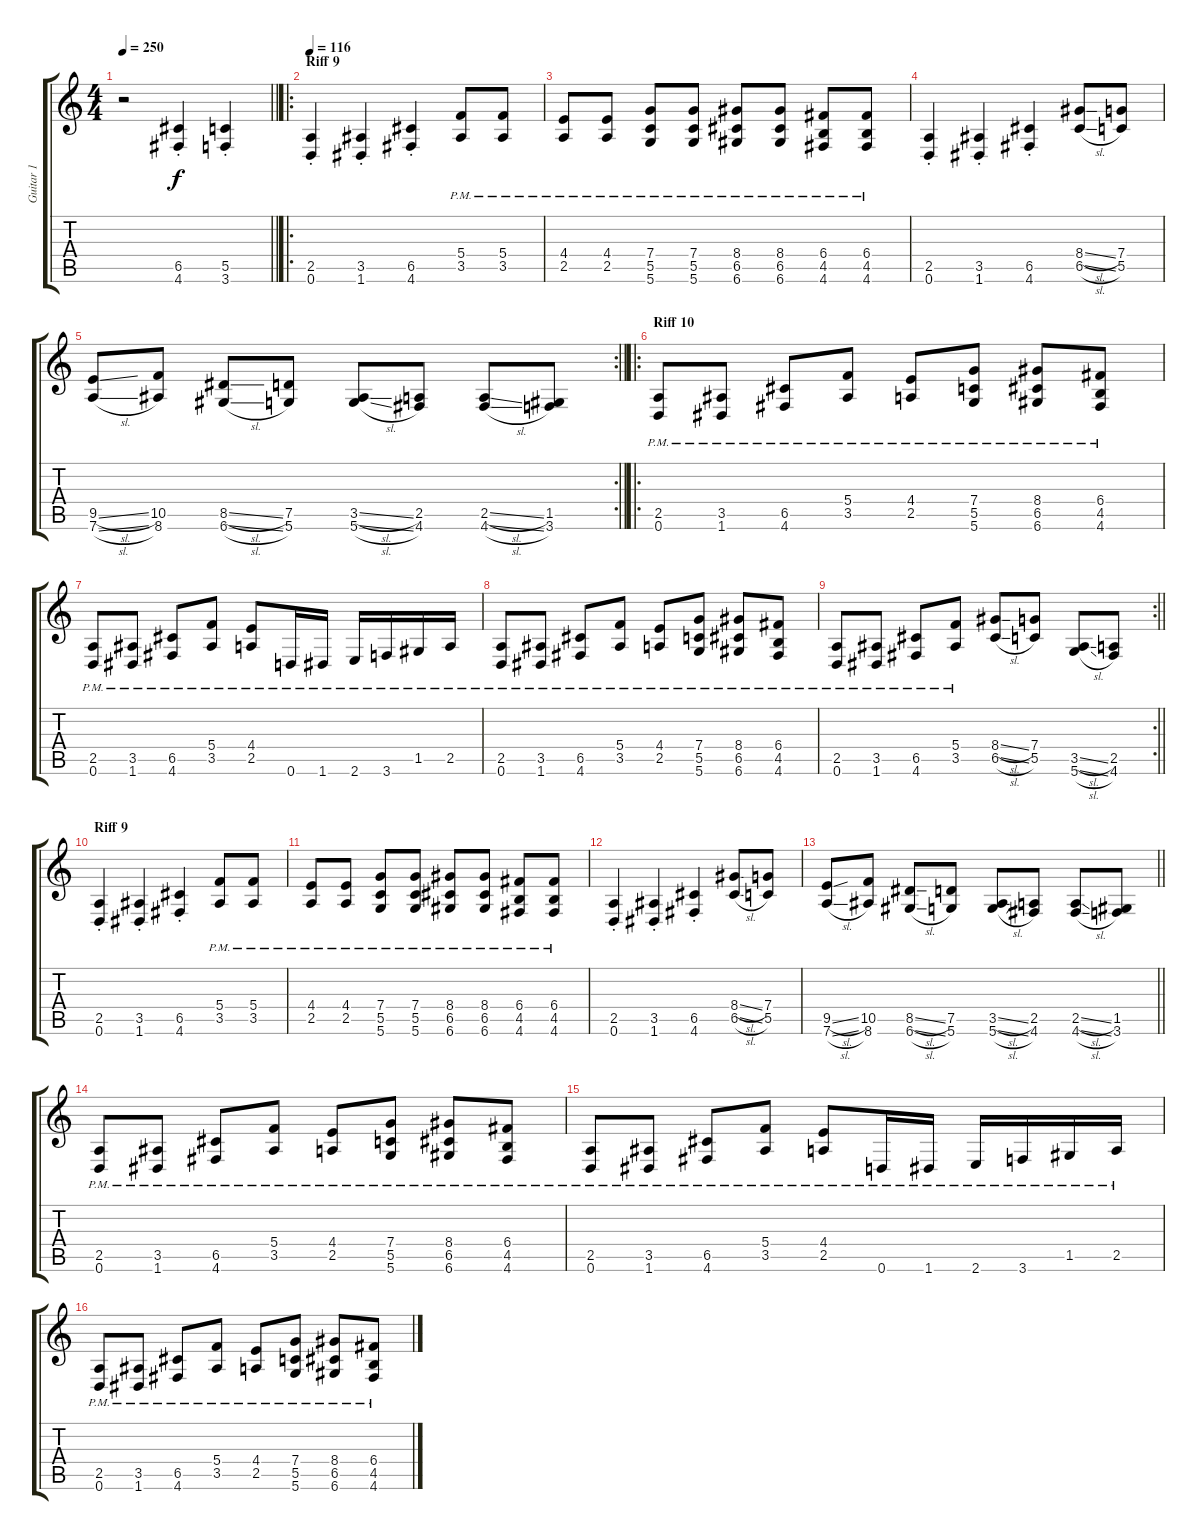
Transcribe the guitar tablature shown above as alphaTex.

\track ("Guitar 1" "Guitar 1") {instrument distortionguitar}
\staff {score tabs}
\tuning (D4 A3 F3 C3 G2 D2) {hide}
\ts (4 4)
\tempo 250
\clef g2
\barLineRight lightlight
\ks c
r.2{dy f} (6.5{st} 4.6{st}).4 (5.5{st} 3.6{st}).4 |
\ro
\section ("" "Riff 9")
\tempo 116
(2.5{st} 0.6{st}).4 (3.5{st} 1.6{st}).4 (6.5{st} 4.6{st}).4 (5.4{pm} 3.5{pm}).8 (5.4{pm} 3.5{pm}).8 |
(4.4{pm} 2.5{pm}).8 (4.4{pm} 2.5{pm}).8 (7.4{pm} 5.5{pm} 5.6{pm}).8 (7.4{pm} 5.5{pm} 5.6{pm}).8 (8.4{pm} 6.5{pm} 6.6{pm}).8 (8.4{pm} 6.5{pm} 6.6{pm}).8 (6.4{pm} 4.5{pm} 4.6{pm}).8 (6.4{pm} 4.5{pm} 4.6{pm}).8 |
(2.5{st} 0.6{st}).4 (3.5{st} 1.6{st}).4 (6.5{st} 4.6{st}).4 (8.4{sl} 6.5{sl}).8 (7.4 5.5).8 |
\rc 2
\barLineRight lightlight
(9.5{sl} 7.6{sl}).8 (10.5 8.6).8 (8.5{sl} 6.6{sl}).8 (7.5 5.6).8 (3.5{sl} 5.6{sl}).8 (2.5 4.6).8 (2.5{sl} 4.6{sl}).8 (1.5 3.6).8 |
\ro
\section ("" "Riff 10")
(2.5{pm} 0.6{pm}).8 (3.5{pm} 1.6{pm}).8 (6.5{pm} 4.6{pm}).8 (5.4{pm} 3.5{pm}).8 (4.4{pm} 2.5{pm}).8 (7.4{pm} 5.5{pm} 5.6{pm}).8 (8.4{pm} 6.5{pm} 6.6{pm}).8 (6.4{pm} 4.5{pm} 4.6{pm}).8 |
(2.5{pm} 0.6{pm}).8 (3.5{pm} 1.6{pm}).8 (6.5{pm} 4.6{pm}).8 (5.4{pm} 3.5{pm}).8 (4.4{pm} 2.5{pm}).8 0.6{pm}.16 1.6{pm}.16 2.6{pm}.16 3.6{pm}.16 1.5{pm}.16 2.5{pm}.16 |
(2.5{pm} 0.6{pm}).8 (3.5{pm} 1.6{pm}).8 (6.5{pm} 4.6{pm}).8 (5.4{pm} 3.5{pm}).8 (4.4{pm} 2.5{pm}).8 (7.4{pm} 5.5{pm} 5.6{pm}).8 (8.4{pm} 6.5{pm} 6.6{pm}).8 (6.4{pm} 4.5{pm} 4.6{pm}).8 |
\rc 2
\barLineRight lightlight
(2.5{pm} 0.6{pm}).8 (3.5{pm} 1.6{pm}).8 (6.5{pm} 4.6{pm}).8 (5.4{pm} 3.5{pm}).8 (8.4{sl} 6.5{sl}).8 (7.4 5.5).8 (3.5{sl} 5.6{sl}).8 (2.5 4.6).8 |
\section ("" "Riff 9")
(2.5{st} 0.6{st}).4 (3.5{st} 1.6{st}).4 (6.5{st} 4.6{st}).4 (5.4{pm} 3.5{pm}).8 (5.4{pm} 3.5{pm}).8 |
(4.4{pm} 2.5{pm}).8 (4.4{pm} 2.5{pm}).8 (7.4{pm} 5.5{pm} 5.6{pm}).8 (7.4{pm} 5.5{pm} 5.6{pm}).8 (8.4{pm} 6.5{pm} 6.6{pm}).8 (8.4{pm} 6.5{pm} 6.6{pm}).8 (6.4{pm} 4.5{pm} 4.6{pm}).8 (6.4{pm} 4.5{pm} 4.6{pm}).8 |
(2.5{st} 0.6{st}).4 (3.5{st} 1.6{st}).4 (6.5{st} 4.6{st}).4 (8.4{sl} 6.5{sl}).8 (7.4 5.5).8 |
\barLineRight lightlight
(9.5{sl} 7.6{sl}).8 (10.5 8.6).8 (8.5{sl} 6.6{sl}).8 (7.5 5.6).8 (3.5{sl} 5.6{sl}).8 (2.5 4.6).8 (2.5{sl} 4.6{sl}).8 (1.5 3.6).8 |
(2.5{pm} 0.6{pm}).8 (3.5{pm} 1.6{pm}).8 (6.5{pm} 4.6{pm}).8 (5.4{pm} 3.5{pm}).8 (4.4{pm} 2.5{pm}).8 (7.4{pm} 5.5{pm} 5.6{pm}).8 (8.4{pm} 6.5{pm} 6.6{pm}).8 (6.4{pm} 4.5{pm} 4.6{pm}).8 |
(2.5{pm} 0.6{pm}).8 (3.5{pm} 1.6{pm}).8 (6.5{pm} 4.6{pm}).8 (5.4{pm} 3.5{pm}).8 (4.4{pm} 2.5{pm}).8 0.6{pm}.16 1.6{pm}.16 2.6{pm}.16 3.6{pm}.16 1.5{pm}.16 2.5{pm}.16 |
(2.5{pm} 0.6{pm}).8 (3.5{pm} 1.6{pm}).8 (6.5{pm} 4.6{pm}).8 (5.4{pm} 3.5{pm}).8 (4.4{pm} 2.5{pm}).8 (7.4{pm} 5.5{pm} 5.6{pm}).8 (8.4{pm} 6.5{pm} 6.6{pm}).8 (6.4{pm} 4.5{pm} 4.6{pm}).8
